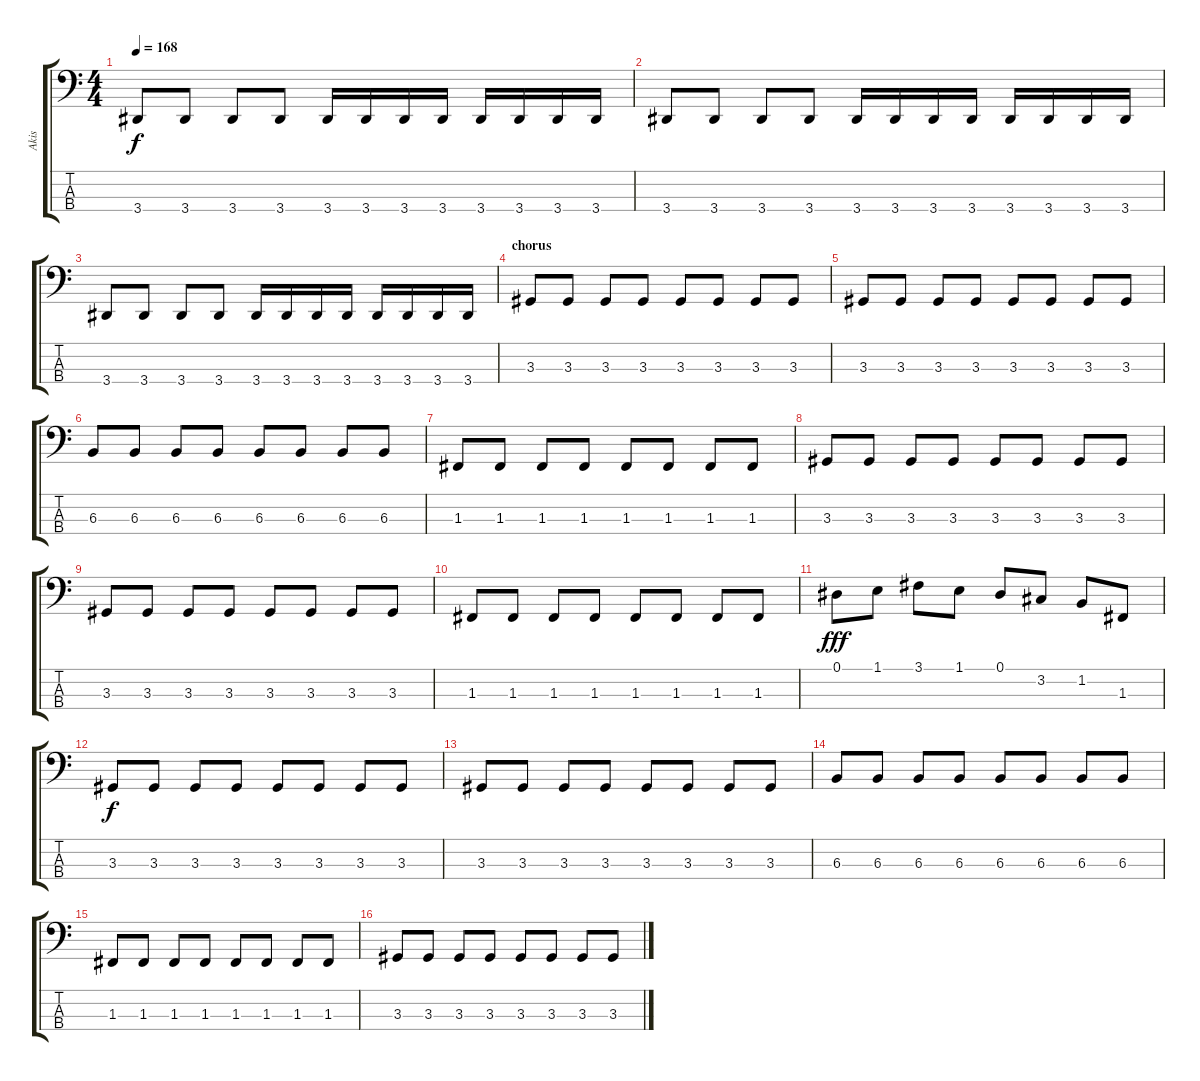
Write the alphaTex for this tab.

\track ("Akis" "Akis") {instrument electricbassfinger}
\staff {score tabs}
\tuning (Eb2 Bb1 F1 C1) {hide}
\ts (4 4)
\tempo 168
\clef f4
\ks c
3.4.8{dy f} 3.4.8 3.4.8 3.4.8 3.4.16 3.4.16 3.4.16 3.4.16 3.4.16 3.4.16 3.4.16 3.4.16 |
3.4.8 3.4.8 3.4.8 3.4.8 3.4.16 3.4.16 3.4.16 3.4.16 3.4.16 3.4.16 3.4.16 3.4.16 |
3.4.8 3.4.8 3.4.8 3.4.8 3.4.16 3.4.16 3.4.16 3.4.16 3.4.16 3.4.16 3.4.16 3.4.16 |
\section ("" "chorus")
3.3.8 3.3.8 3.3.8 3.3.8 3.3.8 3.3.8 3.3.8 3.3.8 |
3.3.8 3.3.8 3.3.8 3.3.8 3.3.8 3.3.8 3.3.8 3.3.8 |
6.3.8 6.3.8 6.3.8 6.3.8 6.3.8 6.3.8 6.3.8 6.3.8 |
1.3.8 1.3.8 1.3.8 1.3.8 1.3.8 1.3.8 1.3.8 1.3.8 |
3.3.8 3.3.8 3.3.8 3.3.8 3.3.8 3.3.8 3.3.8 3.3.8 |
3.3.8 3.3.8 3.3.8 3.3.8 3.3.8 3.3.8 3.3.8 3.3.8 |
1.3.8 1.3.8 1.3.8 1.3.8 1.3.8 1.3.8 1.3.8 1.3.8 |
0.1.8{dy fff} 1.1.8 3.1.8 1.1.8 0.1.8 3.2.8 1.2.8 1.3.8 |
3.3.8{dy f} 3.3.8 3.3.8 3.3.8 3.3.8 3.3.8 3.3.8 3.3.8 |
3.3.8 3.3.8 3.3.8 3.3.8 3.3.8 3.3.8 3.3.8 3.3.8 |
6.3.8 6.3.8 6.3.8 6.3.8 6.3.8 6.3.8 6.3.8 6.3.8 |
1.3.8 1.3.8 1.3.8 1.3.8 1.3.8 1.3.8 1.3.8 1.3.8 |
3.3.8 3.3.8 3.3.8 3.3.8 3.3.8 3.3.8 3.3.8 3.3.8
